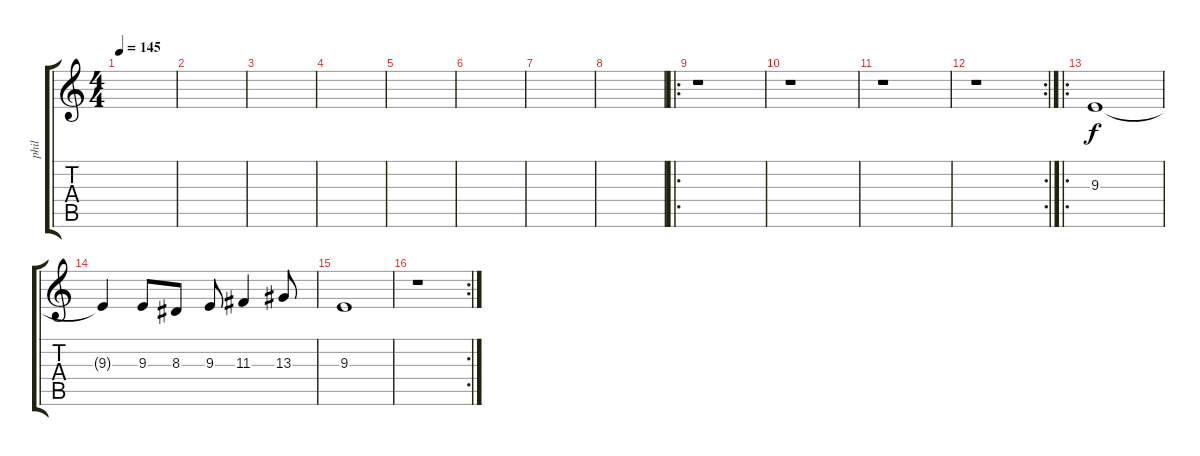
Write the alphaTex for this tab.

\track ("phil" "phil") {instrument flute}
\staff {score tabs}
\tuning (E4 B3 G3 D3 A2 E2) {hide}
\ts (4 4)
\tempo 145
\clef g2
\ks c
|
|
|
|
|
|
|
|
\ro
r.1 |
r.1 |
r.1 |
\rc 2
r.1 |
\ro
9.3.1 |
9.3{t}.4 9.3.8 8.3.8 9.3.8 11.3.4 13.3.8 |
9.3.1 |
\rc 2
r.1
